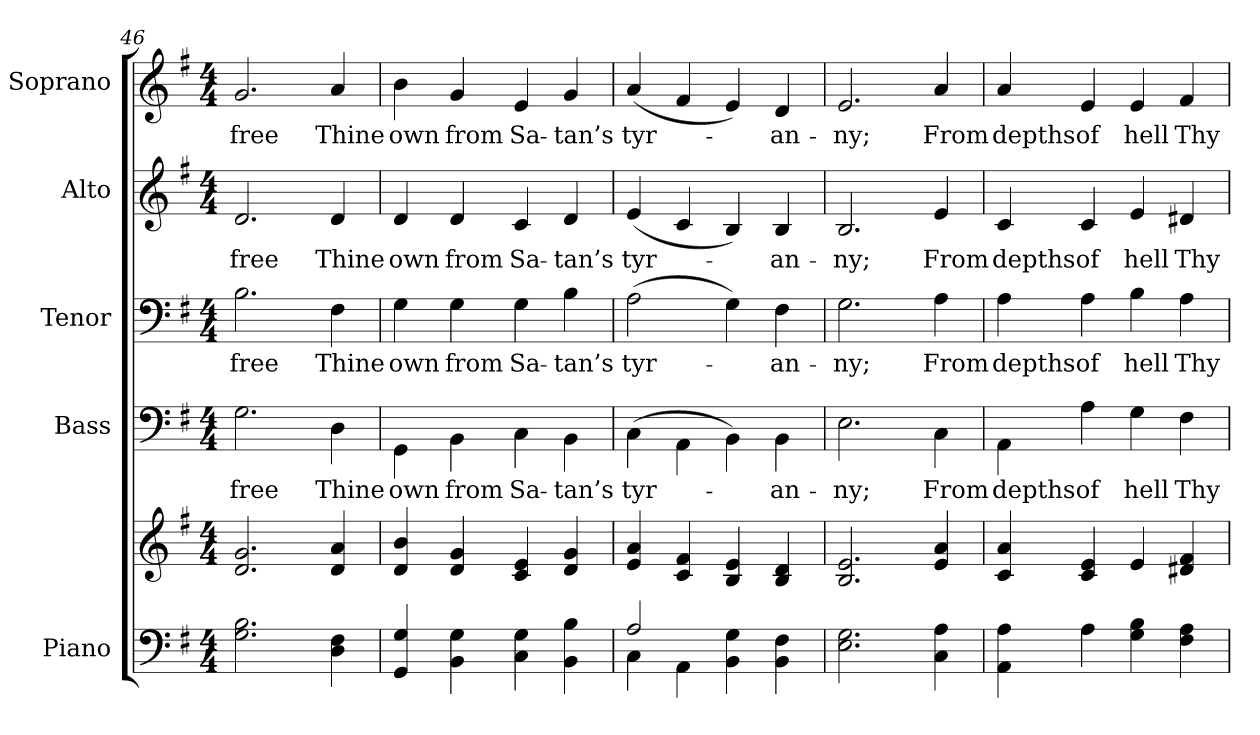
**kern	**kern	**kern	**text	**kern	**text	**kern	**text	**kern	**text
*part5	*part5	*part4	*part4	*part3	*part3	*part2	*part2	*part1	*part1
*staff6	*staff5	*staff4	*staff4	*staff3	*staff3	*staff2	*staff2	*staff1	*staff1
*I"Piano	*	*I"Bass	*	*I"Tenor	*	*I"Alto	*	*I"Soprano	*
*I'Pno.	*	*I'B.	*	*I'T.	*	*I'A.	*	*I'S.	*
*clefF4	*clefG2	*clefF4	*	*clefF4	*	*clefG2	*	*clefG2	*
*k[f#]	*k[f#]	*k[f#]	*	*k[f#]	*	*k[f#]	*	*k[f#]	*
*G:	*G:	*G:	*	*G:	*	*G:	*	*G:	*
*M4/4	*M4/4	*M4/4	*	*M4/4	*	*M4/4	*	*M4/4	*
=46	=46	=46	=46	=46	=46	=46	=46	=46	=46
!	!	!	!LO:LY:b:color=#000000	!	!	!	!	!	!
!	!	!	!	!	!LO:LY:b:color=#000000	!	!	!	!
!	!	!	!	!	!	!	!LO:LY:b:color=#000000	!	!
!	!	!	!	!	!	!	!	!	!LO:LY:b:color=#000000
2.Gi\ 2.Bi	2.di/ 2.gi	2.Gi\	free	2.Bi\	free	2.di/	free	2.gi/	free
!	!	!	!LO:LY:b:color=#000000	!	!	!	!	!	!
!	!	!	!	!	!LO:LY:b:color=#000000	!	!	!	!
!	!	!	!	!	!	!	!LO:LY:b:color=#000000	!	!
!	!	!	!	!	!	!	!	!	!LO:LY:b:color=#000000
4Di\ 4F#i	4di/ 4ai	4Di\	Thine	4F#i\	Thine	4di/	Thine	4ai/	Thine
=47	=47	=47	=47	=47	=47	=47	=47	=47	=47
!	!	!	!LO:LY:b:color=#000000	!	!	!	!	!	!
!	!	!	!	!	!LO:LY:b:color=#000000	!	!	!	!
!	!	!	!	!	!	!	!LO:LY:b:color=#000000	!	!
!	!	!	!	!	!	!	!	!	!LO:LY:b:color=#000000
4GGi/ 4Gi	4di/ 4bi	4GGi\	own	4Gi\	own	4di/	own	4bi\	own
!	!	!	!LO:LY:b:color=#000000	!	!	!	!	!	!
!	!	!	!	!	!LO:LY:b:color=#000000	!	!	!	!
!	!	!	!	!	!	!	!LO:LY:b:color=#000000	!	!
!	!	!	!	!	!	!	!	!	!LO:LY:b:color=#000000
4BBi\ 4Gi	4di/ 4gi	4BBi\	from	4Gi\	from	4di/	from	4gi/	from
!	!	!	!LO:LY:b:color=#000000	!	!	!	!	!	!
!	!	!	!	!	!LO:LY:b:color=#000000	!	!	!	!
!	!	!	!	!	!	!	!LO:LY:b:color=#000000	!	!
!	!	!	!	!	!	!	!	!	!LO:LY:b:color=#000000
4Ci\ 4Gi	4ci/ 4ei	4Ci\	Sa-	4Gi\	Sa-	4ci/	Sa-	4ei/	Sa-
!	!	!	!LO:LY:b:color=#000000	!	!	!	!	!	!
!	!	!	!	!	!LO:LY:b:color=#000000	!	!	!	!
!	!	!	!	!	!	!	!LO:LY:b:color=#000000	!	!
!	!	!	!	!	!	!	!	!	!LO:LY:b:color=#000000
4BBi\ 4Bi	4di/ 4gi	4BBi\	-tan’s	4Bi\	-tan’s	4di/	-tan’s	4gi/	-tan’s
!!LO:PB:g=z
=48	=48	=48	=48	=48	=48	=48	=48	=48	=48
*^	*	*	*	*	*	*	*	*	*
!	!	!	!	!LO:LY:b:color=#000000	!	!	!	!	!	!
!	!	!	!	!	!	!LO:LY:b:color=#000000	!	!	!	!
!	!	!	!	!	!	!	!	!LO:LY:b:color=#000000	!	!
!	!	!	!	!	!	!	!	!	!	!LO:LY:b:color=#000000
2Ai/	4Ci\	((4ei/ 4ai	(4Ci\	tyr-	(2Ai\	tyr-	(4ei/	tyr-	(4ai/	tyr-
.	4AAi\	4ci/ 4f#i	4AAi\	.	.	.	4ci/	.	4f#i/	.
4BBi\ 4Gi	2ryy	4Bi/ 4ei	4BBi\)	.	4Gi\)	.	4Bi/)	.	4ei/)	.
!	!	!	!	!LO:LY:b:color=#000000	!	!	!	!	!	!
!	!	!	!	!	!	!LO:LY:b:color=#000000	!	!	!	!
!	!	!	!	!	!	!	!	!LO:LY:b:color=#000000	!	!
!	!	!	!	!	!	!	!	!	!	!LO:LY:b:color=#000000
4BBi\ 4F#i	.	4Bi/ 4di	4BBi\	-an-	4F#i\	-an-	4Bi/	-an-	4di/	-an-
*v	*v	*	*	*	*	*	*	*	*	*
=49	=49	=49	=49	=49	=49	=49	=49	=49	=49
!	!	!	!LO:LY:b:color=#000000	!	!	!	!	!	!
!	!	!	!	!	!LO:LY:b:color=#000000	!	!	!	!
!	!	!	!	!	!	!	!LO:LY:b:color=#000000	!	!
!	!	!	!	!	!	!	!	!	!LO:LY:b:color=#000000
2.Ei\ 2.Gi	2.Bi/ 2.ei	2.Ei\	-ny;	2.Gi\	-ny;	2.Bi/	-ny;	2.ei/	-ny;
!	!	!	!LO:LY:b:color=#000000	!	!	!	!	!	!
!	!	!	!	!	!LO:LY:b:color=#000000	!	!	!	!
!	!	!	!	!	!	!	!LO:LY:b:color=#000000	!	!
!	!	!	!	!	!	!	!	!	!LO:LY:b:color=#000000
4Ci\ 4Ai	4ei/ 4ai	4Ci\	From	4Ai\	From	4ei/	From	4ai/	From
=50	=50	=50	=50	=50	=50	=50	=50	=50	=50
!	!	!	!LO:LY:b:color=#000000	!	!	!	!	!	!
!	!	!	!	!	!LO:LY:b:color=#000000	!	!	!	!
!	!	!	!	!	!	!	!LO:LY:b:color=#000000	!	!
!	!	!	!	!	!	!	!	!	!LO:LY:b:color=#000000
4AAi\ 4Ai	4ci/ 4ai	4AAi\	depths	4Ai\	depths	4ci/	depths	4ai/	depths
!	!	!	!LO:LY:b:color=#000000	!	!	!	!	!	!
!	!	!	!	!	!LO:LY:b:color=#000000	!	!	!	!
!	!	!	!	!	!	!	!LO:LY:b:color=#000000	!	!
!	!	!	!	!	!	!	!	!	!LO:LY:b:color=#000000
4Ai\	4ci/ 4ei	4Ai\	of	4Ai\	of	4ci/	of	4ei/	of
!	!	!	!LO:LY:b:color=#000000	!	!	!	!	!	!
!	!	!	!	!	!LO:LY:b:color=#000000	!	!	!	!
!	!	!	!	!	!	!	!LO:LY:b:color=#000000	!	!
!	!	!	!	!	!	!	!	!	!LO:LY:b:color=#000000
4Gi\ 4Bi	4ei/	4Gi\	hell	4Bi\	hell	4ei/	hell	4ei/	hell
!	!	!	!LO:LY:b:color=#000000	!	!	!	!	!	!
!	!	!	!	!	!LO:LY:b:color=#000000	!	!	!	!
!	!	!	!	!	!	!	!LO:LY:b:color=#000000	!	!
!	!	!	!	!	!	!	!	!	!LO:LY:b:color=#000000
4F#i\ 4Ai	4d#Xi/ 4f#i	4F#i\	Thy	4Ai\	Thy	4d#Xi/	Thy	4f#i/	Thy
=	=	=	=	=	=	=	=	=	=
*-	*-	*-	*-	*-	*-	*-	*-	*-	*-
